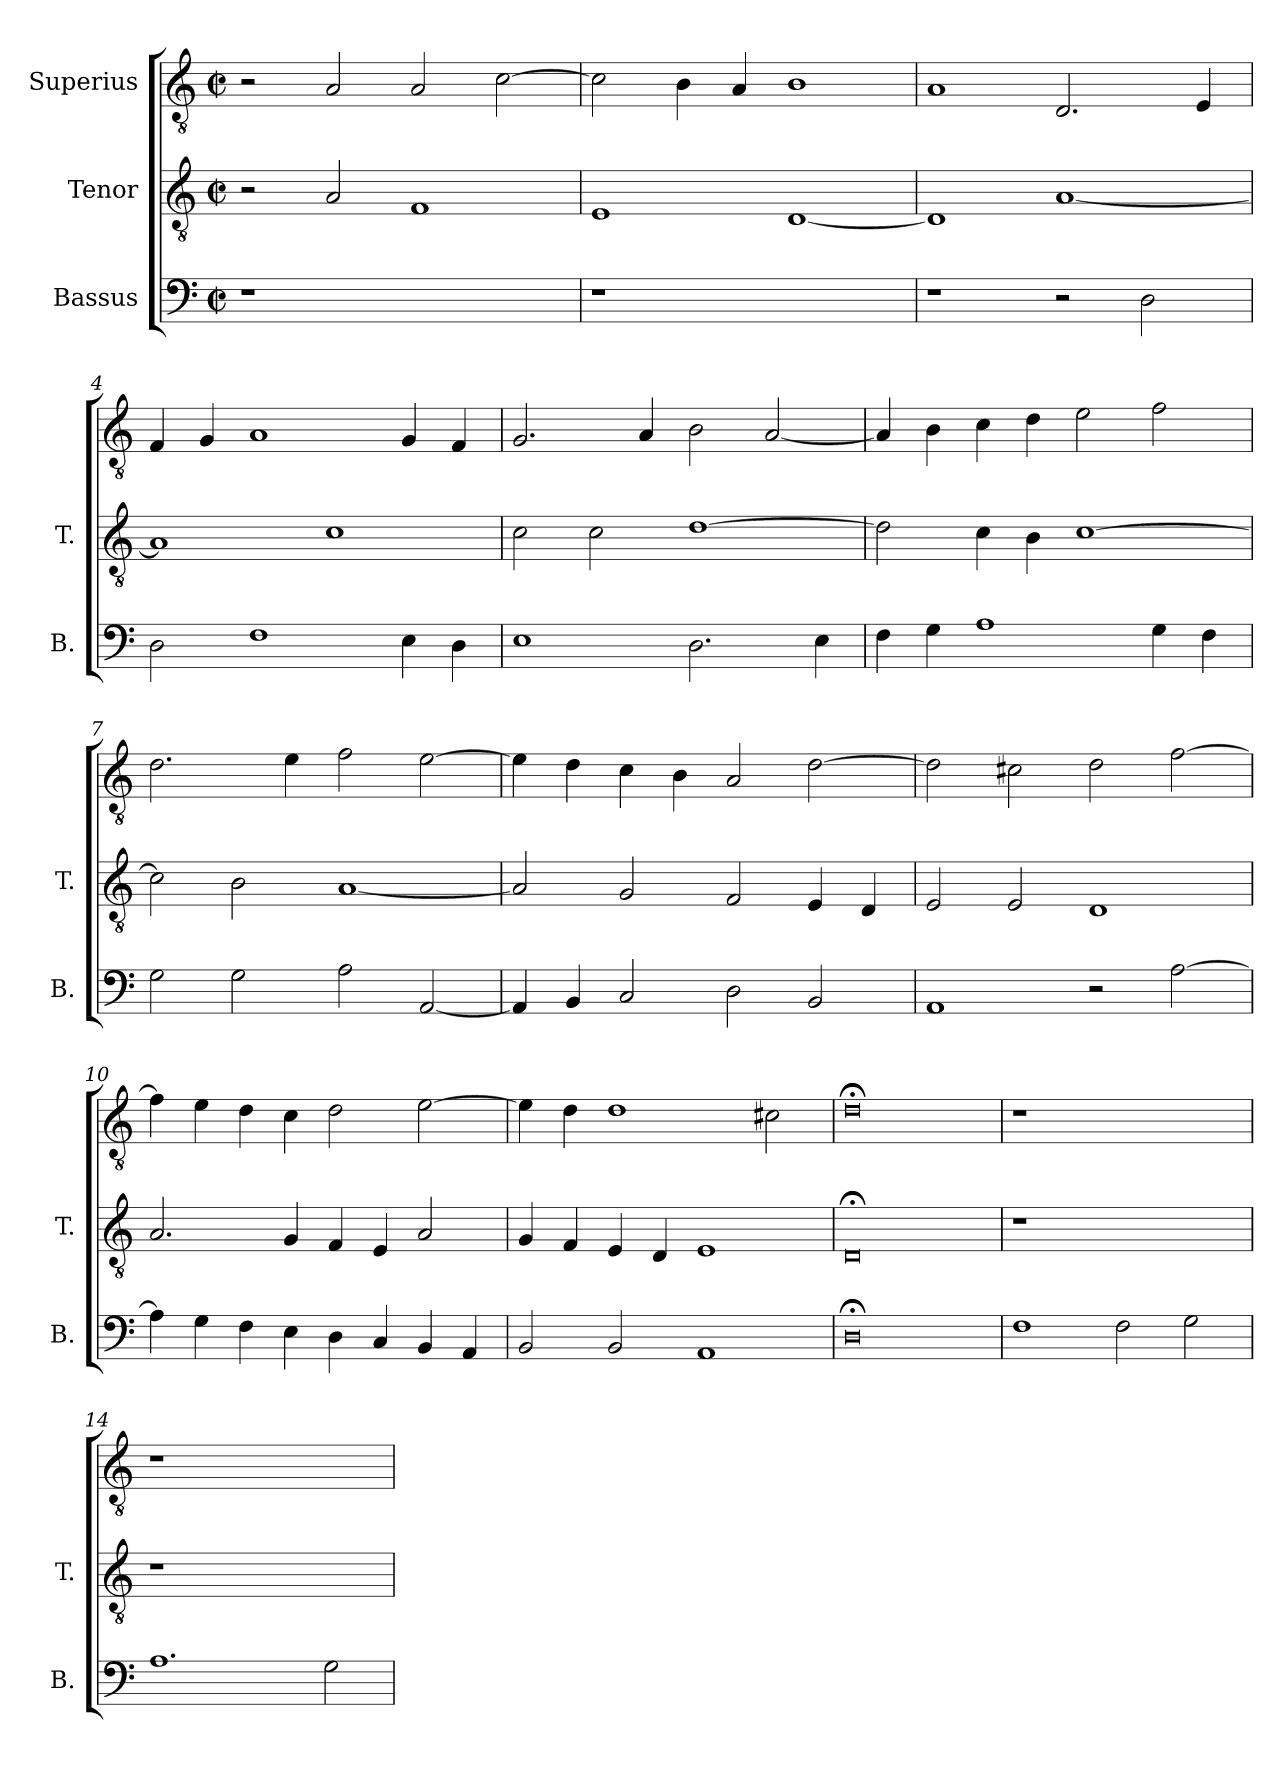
**kern	**kern	**kern
*part3	*part2	*part1
*staff3	*staff2	*staff1
*I"Bassus	*I"Tenor	*I"Superius
*I'B.	*I'T.	*
!!LO:PB:g=z
*clefF4	*clefGv2	*clefGv2
*	*ITrd7c12	*ITrd7c12
*k[]	*k[]	*k[]
*C:	*C:	*C:
*M2/2	*M2/2	*M2/2
*met(c|)	*met(c|)	*met(c|)
=1	=1	=1
!LO:N:vis=1	!	!
1r	2r	2r
.	2AAi/	2AAi/
1ryy	1FFi	2AAi/
.	.	[>2Ci\
=2	=2	=2
!LO:N:vis=1	!	!
1r	1EEi	2Ci\]
.	.	4BBi\
.	.	4AAi/
1ryy	[<1DDi	1BBi
=3	=3	=3
1r	1DDi]	1AAi
2r	[<1AAi	2.DDi/
2Di\	.	.
.	.	4EEi/
=4	=4	=4
2Di\	1AAi]	4FFi/
.	.	4GGi/
1Fi	.	1AAi
.	1Ci	.
4Ei\	.	4GGi/
4Di\	.	4FFi/
=5	=5	=5
1Ei	2Ci\	2.GGi/
.	2Ci\	.
.	.	4AAi/
2.Di\	[>1Di	2BBi\
.	.	[<2AAi/
4Ei\	.	.
!!LO:LB:g=z
=6	=6	=6
4Fi\	2Di\]	4AAi/]
4Gi\	.	4BBi\
1Ai	4Ci\	4Ci\
.	4BBi\	4Di\
.	[>1Ci	2Ei\
4Gi\	.	2Fi\
4Fi\	.	.
=7	=7	=7
2Gi\	2Ci\]	2.Di\
2Gi\	2BBi\	.
.	.	4Ei\
2Ai\	[<1AAi	2Fi\
[<2AAi/	.	[>2Ei\
=8	=8	=8
4AAi/]	2AAi/]	4Ei\]
4BBi/	.	4Di\
2Ci/	2GGi/	4Ci\
.	.	4BBi\
2Di\	2FFi/	2AAi/
2BBi/	4EEi/	[>2Di\
.	4DDi/	.
=9	=9	=9
1AAi	2EEi/	2Di\]
.	2EEi/	2C#Xi\
2r	1DDi	2Di\
[>2Ai\	.	[>2Fi\
!!LO:LB:g=z
=10	=10	=10
4Ai\]	2.AAi/	4Fi\]
4Gi\	.	4Ei\
4Fi\	.	4Di\
4Ei\	4GGi/	4Ci\
4Di\	4FFi/	2Di\
4Ci/	4EEi/	.
4BBi/	2AAi/	[>2Ei\
4AAi/	.	.
=11	=11	=11
2BBi/	4GGi/	4Ei\]
.	4FFi/	4Di\
2BBi/	4EEi/	1Di
.	4DDi/	.
1AAi	1EEi	.
.	.	2C#Xi\
=12	=12	=12
0D;i	0DD;i	0D;i
=13	=13	=13
!	!LO:N:vis=1	!LO:N:vis=1
1Fi	1r	1r
2Fi\	1ryy	1ryy
2Gi\	.	.
=14	=14	=14
!	!LO:N:vis=1	!LO:N:vis=1
1.Ai	1r	1r
.	1ryy	1ryy
2Gi\	.	.
=	=	=
*-	*-	*-
